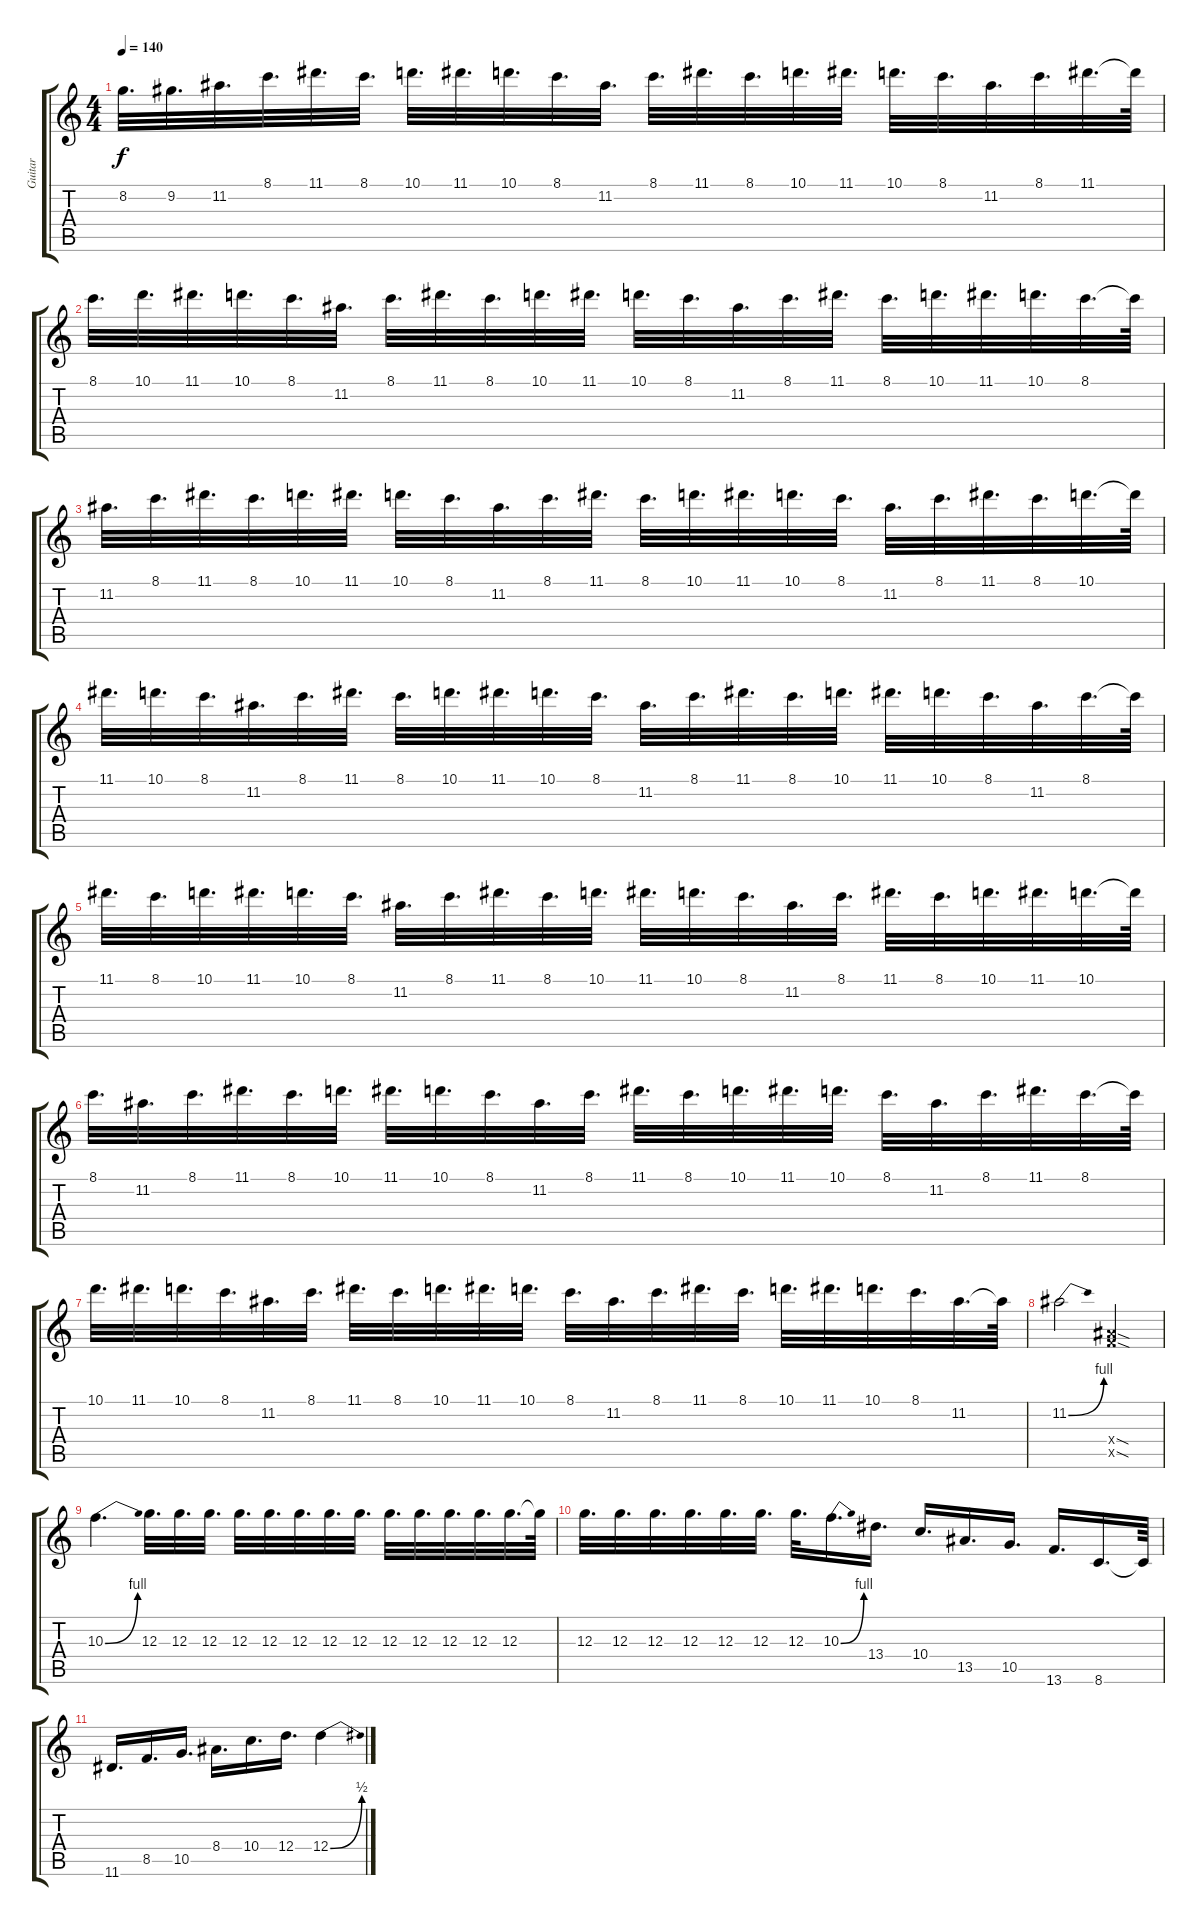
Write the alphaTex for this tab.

\track ("Guitar" "Guitar") {instrument electricguitarjazz}
\staff {score tabs}
\tuning (E4 B3 G3 D3 A2 E2) {hide}
\ts (4 4)
\tempo 140
\clef g2
\ks c
8.2.32{d dy f} 9.2.32{d} 11.2.32{d} 8.1.32{d} 11.1.32{d} 8.1.32{d} 10.1.32{d} 11.1.32{d} 10.1.32{d} 8.1.32{d} 11.2.32{d} 8.1.32{d} 11.1.32{d} 8.1.32{d} 10.1.32{d} 11.1.32{d} 10.1.32{d} 8.1.32{d} 11.2.32{d} 8.1.32{d} 11.1.32{d} 11.1{t}.64 |
8.1.32{d} 10.1.32{d} 11.1.32{d} 10.1.32{d} 8.1.32{d} 11.2.32{d} 8.1.32{d} 11.1.32{d} 8.1.32{d} 10.1.32{d} 11.1.32{d} 10.1.32{d} 8.1.32{d} 11.2.32{d} 8.1.32{d} 11.1.32{d} 8.1.32{d} 10.1.32{d} 11.1.32{d} 10.1.32{d} 8.1.32{d} 8.1{t}.64 |
11.2.32{d} 8.1.32{d} 11.1.32{d} 8.1.32{d} 10.1.32{d} 11.1.32{d} 10.1.32{d} 8.1.32{d} 11.2.32{d} 8.1.32{d} 11.1.32{d} 8.1.32{d} 10.1.32{d} 11.1.32{d} 10.1.32{d} 8.1.32{d} 11.2.32{d} 8.1.32{d} 11.1.32{d} 8.1.32{d} 10.1.32{d} 10.1{t}.64 |
11.1.32{d} 10.1.32{d} 8.1.32{d} 11.2.32{d} 8.1.32{d} 11.1.32{d} 8.1.32{d} 10.1.32{d} 11.1.32{d} 10.1.32{d} 8.1.32{d} 11.2.32{d} 8.1.32{d} 11.1.32{d} 8.1.32{d} 10.1.32{d} 11.1.32{d} 10.1.32{d} 8.1.32{d} 11.2.32{d} 8.1.32{d} 8.1{t}.64 |
11.1.32{d} 8.1.32{d} 10.1.32{d} 11.1.32{d} 10.1.32{d} 8.1.32{d} 11.2.32{d} 8.1.32{d} 11.1.32{d} 8.1.32{d} 10.1.32{d} 11.1.32{d} 10.1.32{d} 8.1.32{d} 11.2.32{d} 8.1.32{d} 11.1.32{d} 8.1.32{d} 10.1.32{d} 11.1.32{d} 10.1.32{d} 10.1{t}.64 |
8.1.32{d} 11.2.32{d} 8.1.32{d} 11.1.32{d} 8.1.32{d} 10.1.32{d} 11.1.32{d} 10.1.32{d} 8.1.32{d} 11.2.32{d} 8.1.32{d} 11.1.32{d} 8.1.32{d} 10.1.32{d} 11.1.32{d} 10.1.32{d} 8.1.32{d} 11.2.32{d} 8.1.32{d} 11.1.32{d} 8.1.32{d} 8.1{t}.64 |
10.1.32{d} 11.1.32{d} 10.1.32{d} 8.1.32{d} 11.2.32{d} 8.1.32{d} 11.1.32{d} 8.1.32{d} 10.1.32{d} 11.1.32{d} 10.1.32{d} 8.1.32{d} 11.2.32{d} 8.1.32{d} 11.1.32{d} 8.1.32{d} 10.1.32{d} 11.1.32{d} 10.1.32{d} 8.1.32{d} 11.2.32{d} 11.2{t}.64 |
11.2{be (bend 0 0 60 4)}.2 (8.4{sod x} 8.5{sod x}).2 |
10.3{be (bend 0 0 60 4)}.4{d} 12.3.32{d} 12.3.32{d} 12.3.32{d} 12.3.32{d} 12.3.32{d} 12.3.32{d} 12.3.32{d} 12.3.32{d} 12.3.32{d} 12.3.32{d} 12.3.32{d} 12.3.32{d} 12.3.32{d} 12.3{t}.64 |
12.3.32{d} 12.3.32{d} 12.3.32{d} 12.3.32{d} 12.3.32{d} 12.3.32{d} 12.3.32{d} 10.3{be (bend 0 0 60 4)}.16{d} 13.4.16{d} 10.4.16{d} 13.5.16{d} 10.5.16{d} 13.6.16{d} 8.6.16{d} 8.6{t}.64 |
11.6.16{d} 8.5.16{d} 10.5.16{d} 8.4.16{d} 10.4.16{d} 12.4.16{d} 12.4{be (bend 0 0 60 2)}.4
